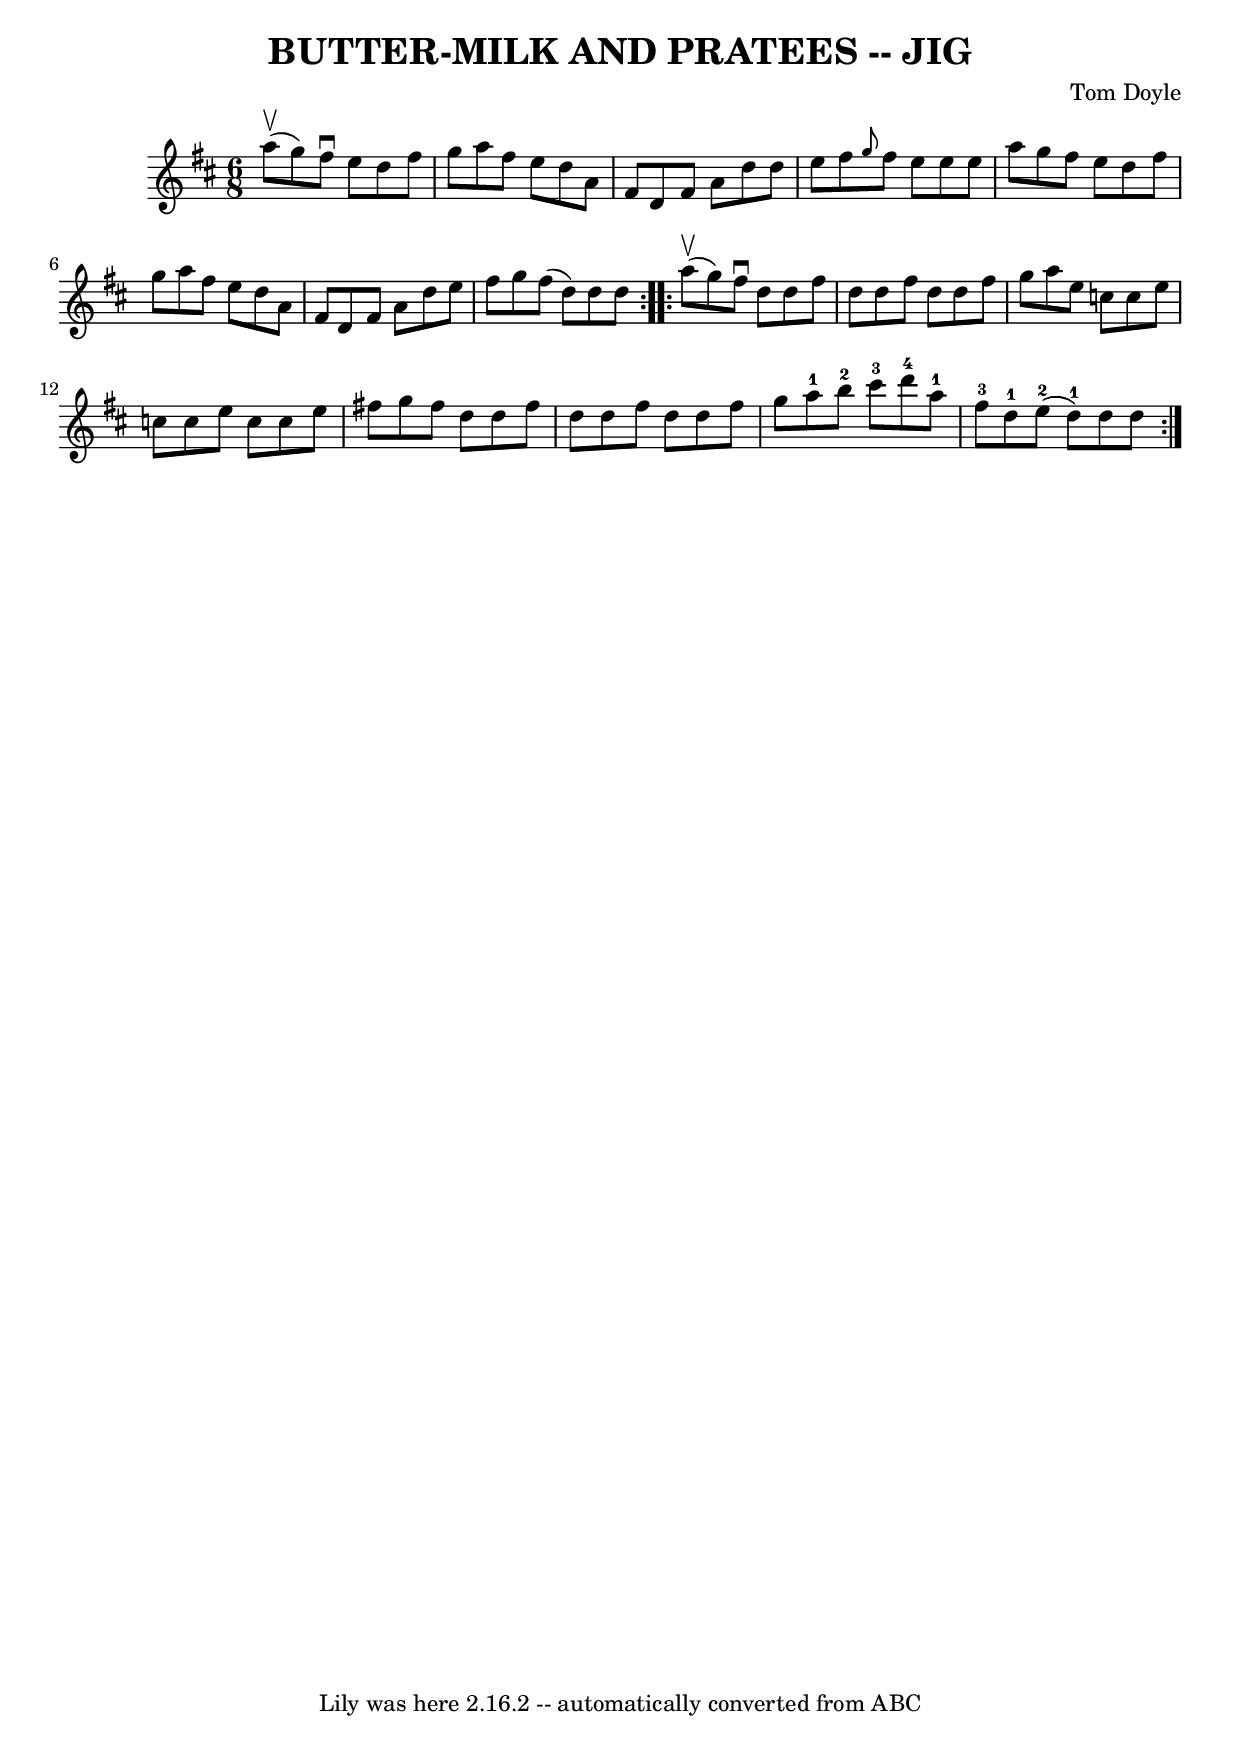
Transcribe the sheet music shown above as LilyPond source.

\version "2.16.2"
\include "Mammoth.ily"
\header {
  %% book = "Ryan's Mammoth Collection of Fiddle Tunes"
  composer = "Tom Doyle"
  crossRefNumber = "1"
  footnotes = ""
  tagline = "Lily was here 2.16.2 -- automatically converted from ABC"
  title = "BUTTER-MILK AND PRATEES -- JIG"

}
voicedefault =  {



  \repeat volta 2 {

    \time 6/8 
    \key d \major
    a''8 (^\upbow g''8)       |
    fis''8^\downbow e''8 d''8 fis''8 g''8 a''8    |
    fis''8 e''8 
    d''8 a'8 fis'8 d'8    |
    fis'8 a'8 d''8 d''8    
    e''8 fis''8    |
    \grace { g''8  
	   } fis''8 e''8 e''8 e''8 
    a''8 g''8    |
    |
    fis''8 e''8 d''8 fis''8    
    g''8 a''8    |
    fis''8 e''8 d''8 a'8 fis'8 d'8    
    |
    fis'8 a'8 d''8 e''8 fis''8 g''8    |
    fis''8 
    (d''8) d''8 d''8    
  }     
  \repeat volta 2 {
    a''8 (^\upbow g''8 
    )       |
    fis''8^\downbow d''8 d''8 fis''8 d''8 d''8  
    |
    fis''8 d''8 d''8 fis''8 g''8 a''8    |
    
    e''8 c''8 c''8 e''8 c''8 c''8    |
    e''8 c''8 c''8 
    e''8 fis''!8 g''8    |
    |
    fis''8 d''8 d''8    
    fis''8 d''8 d''8    |
    fis''8 d''8 d''8 fis''8 g''8   
    a''8-1   |
    b''8-2 cis'''8-3 d'''8-4 a''8-1   
    fis''8-3 d''8-1   |
    e''8-2(d''8-1) d''8 d''8 
    
  }   

}

\score{
  <<

    \context Staff="default"
    {
      \voicedefault 
      
    }

  >>
  \layout {
    
  }
  \midi {
  }

}
